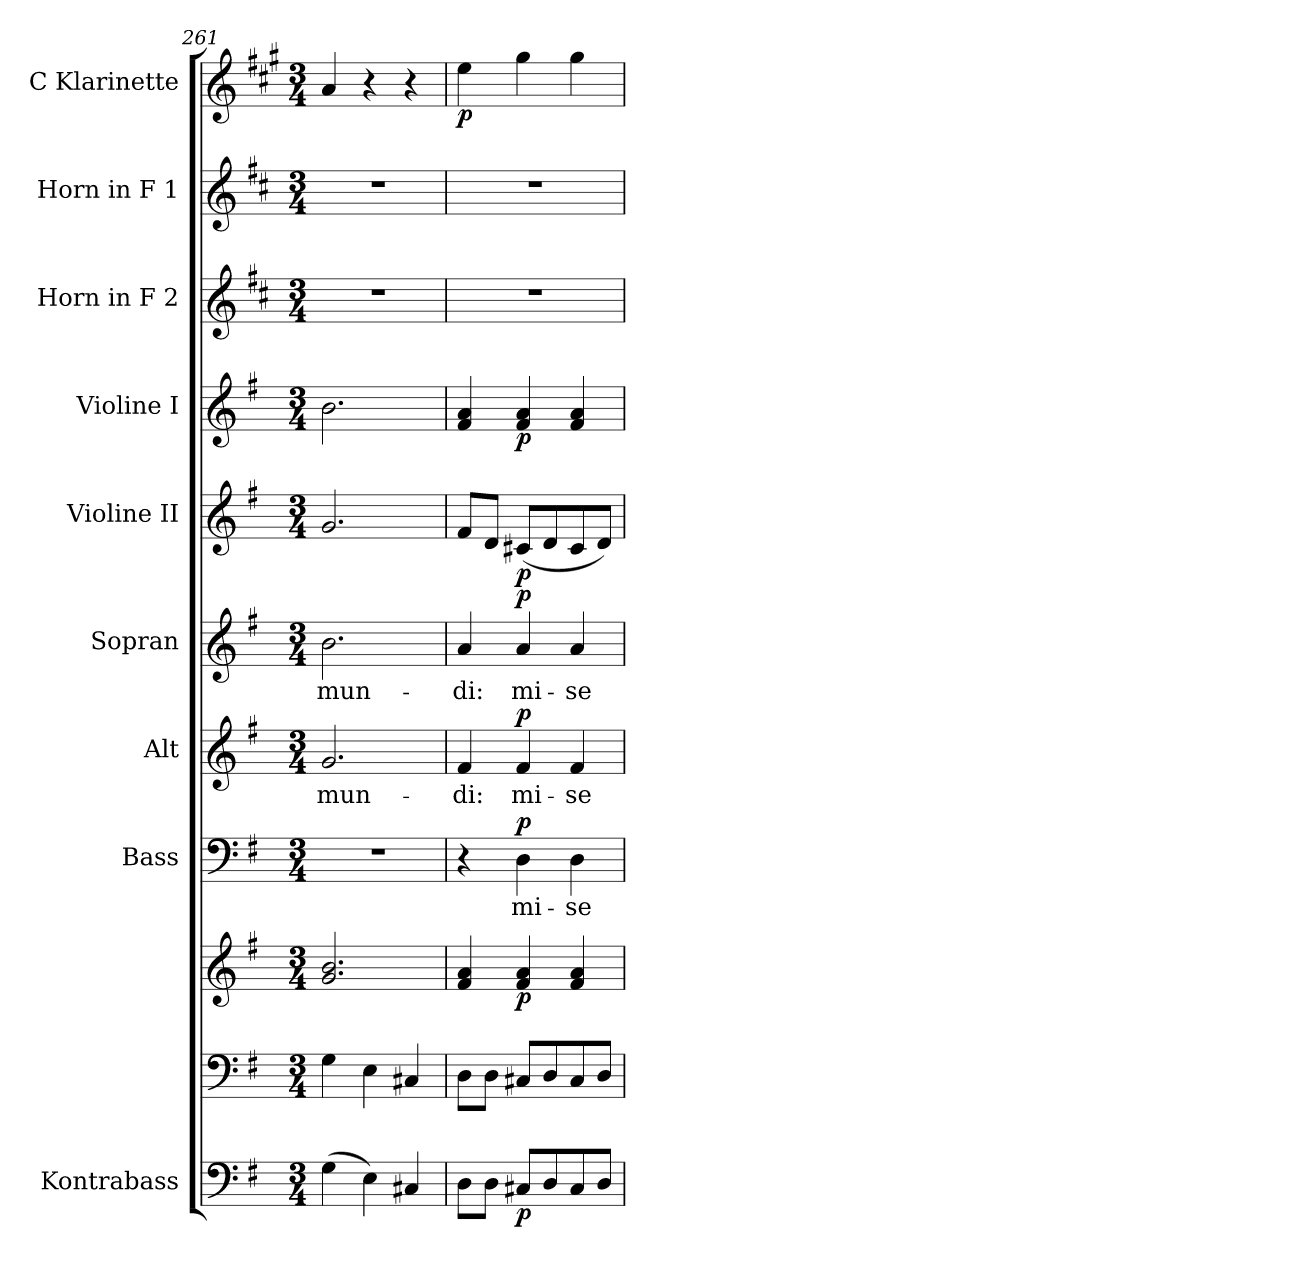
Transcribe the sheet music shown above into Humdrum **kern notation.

**kern	**dynam	**kern	**kern	**dynam	**kern	**text	**dynam	**kern	**text	**dynam	**kern	**text	**dynam	**kern	**dynam	**kern	**dynam	**kern	**kern	**kern	**dynam
*part10	*part10	*part9	*part9	*part9	*part8	*part8	*part8	*part7	*part7	*part7	*part6	*part6	*part6	*part5	*part5	*part4	*part4	*part3	*part2	*part1	*part1
*staff11	*staff11	*staff10	*staff9	*staff9/10	*staff8	*staff8	*staff8	*staff7	*staff7	*staff7	*staff6	*staff6	*staff6	*staff5	*staff5	*staff4	*staff4	*staff3	*staff2	*staff1	*staff1
*I"Kontrabass	*	*	*	*	*I"Bass	*	*	*I"Alt	*	*	*I"Sopran	*	*	*I"Violine II	*	*I"Violine I	*	*I"Horn in F 2	*I"Horn in F 1	*I"C Klarinette	*
*I'Kb.	*	*	*	*	*I'B.	*	*	*I'A.	*	*	*I'S.	*	*	*I'Vl. II	*	*I'Vl. I	*	*	*	*I'Kl.	*
!!LO:PB:g=z
*clefF4	*	*clefF4	*clefG2	*	*clefF4	*	*	*clefG2	*	*	*clefG2	*	*	*clefG2	*	*clefG2	*	*clefG2	*clefG2	*clefG2	*
*ITrd7c12	*	*	*	*	*	*	*	*	*	*	*	*	*	*	*	*	*	*ITrd4c7	*ITrd4c7	*ITrd1c2	*
*k[f#]	*	*k[f#]	*k[f#]	*	*k[f#]	*	*	*k[f#]	*	*	*k[f#]	*	*	*k[f#]	*	*k[f#]	*	*k[f#]	*k[f#]	*k[f#]	*
*G:	*	*G:	*G:	*	*G:	*	*	*G:	*	*	*G:	*	*	*G:	*	*G:	*	*G:	*G:	*G:	*
*M3/4	*	*M3/4	*M3/4	*	*M3/4	*	*	*M3/4	*	*	*M3/4	*	*	*M3/4	*	*M3/4	*	*M3/4	*M3/4	*M3/4	*
=261	=261	=261	=261	=261	=261	=261	=261	=261	=261	=261	=261	=261	=261	=261	=261	=261	=261	=261	=261	=261	=261
!	!	!	!	!	!	!	!	!	!LO:LY:b	!	!	!LO:LY:b	!	!	!	!	!	!	!	!	!
(>4GG\	.	4G\	2.g/ 2.b/	.	2.r	.	.	2.g/	mun-	.	2.b\	mun-	.	2.g/	.	2.b\	.	2.r	2.r	4g/	.
4EE\)	.	4E\	.	.	.	.	.	.	.	.	.	.	.	.	.	.	.	.	.	4r	.
4CC#X/	.	4C#X/	.	.	.	.	.	.	.	.	.	.	.	.	.	.	.	.	.	4r	.
=262	=262	=262	=262	=262	=262	=262	=262	=262	=262	=262	=262	=262	=262	=262	=262	=262	=262	=262	=262	=262	=262
!	!	!	!	!	!	!	!	!	!LO:LY:b	!	!	!LO:LY:b	!	!	!	!	!	!	!	!	!LO:DY:b
8DD\L	.	8D\L	4f#/ 4a/	.	4r	.	.	4f#/	-di:	.	4a/	-di:	.	8f#/L	.	4f#/ 4a/	.	2.r	2.r	4dd\	p
8DD\J	.	8D\J	.	.	.	.	.	.	.	.	.	.	.	8d/J	.	.	.	.	.	.	.
!	!LO:DY:b	!	!	!LO:DY:b	!	!LO:LY:b	!LO:DY:a	!	!LO:LY:b	!LO:DY:a	!	!LO:LY:b	!LO:DY:a	!	!LO:DY:b	!	!LO:DY:b	!	!	!	!
8CC#X/L	p	8C#X/L	4f#/ 4a/	p	4D\	mi-	p	4f#/	mi-	p	4a/	mi-	p	(<8c#X/L	p	4f#/ 4a/	p	.	.	4ff#\	.
8DD/	.	8D/	.	.	.	.	.	.	.	.	.	.	.	8d/	.	.	.	.	.	.	.
!	!	!	!	!	!	!LO:LY:b	!	!	!LO:LY:b	!	!	!LO:LY:b	!	!	!	!	!	!	!	!	!
8CC#/	.	8C#/	4f#/ 4a/	.	4D\	-se-	.	4f#/	-se-	.	4a/	-se-	.	8c#/	.	4f#/ 4a/	.	.	.	4ff#\	.
8DD/J	.	8D/J	.	.	.	.	.	.	.	.	.	.	.	8d/J)	.	.	.	.	.	.	.
=	=	=	=	=	=	=	=	=	=	=	=	=	=	=	=	=	=	=	=	=	=
*-	*-	*-	*-	*-	*-	*-	*-	*-	*-	*-	*-	*-	*-	*-	*-	*-	*-	*-	*-	*-	*-
